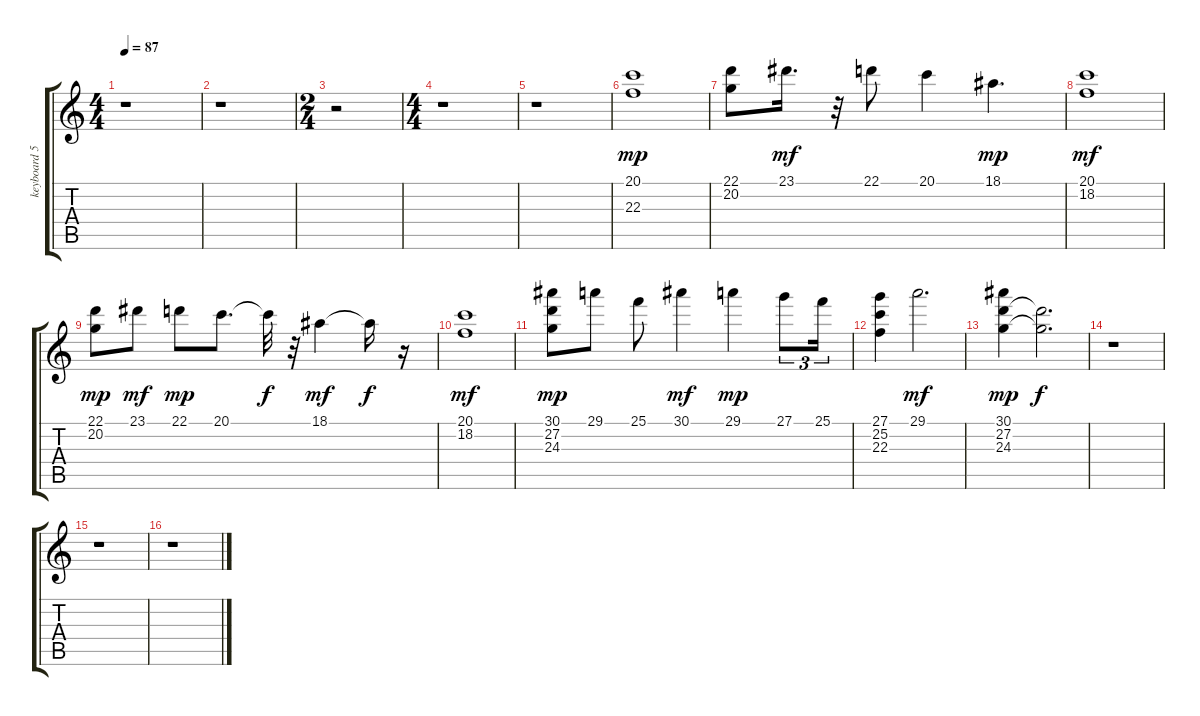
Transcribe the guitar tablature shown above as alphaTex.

\track ("keyboard 5" "keyboard 5") {instrument stringensemble1}
\staff {score tabs}
\tuning (E4 B3 G3 D3 A2 E2) {hide}
\ts (4 4)
\tempo 87
\clef g2
\ks c
r.1{dy mp} |
r.1 |
\ts (2 4)
r.2 |
\ts (4 4)
r.1 |
r.1 |
(20.1 22.3).1 |
(22.1 20.2).8 23.1.16{d dy mf} r.32 22.1.8 20.1.4 18.1.4{d dy mp} |
(20.1 18.2).1{dy mf} |
(22.1 20.2).8{dy mp} 23.1.8{dy mf} 22.1.8{dy mp} 20.1.8{d} 20.1{t}.32{dy f} r.32 18.1.4{dy mf} 18.1{t}.16{dy f} r.16 |
(20.1 18.2).1{dy mf} |
(30.1 27.2 24.3).8{dy mp} 29.1.8 25.1.8 30.1.4{dy mf} 29.1.4{dy mp} 27.1.8{tu (3 2)} 25.1.16{tu (3 2)} |
(27.1 25.2 22.3).4 29.1.2{d dy mf} |
(30.1 27.2 24.3).4{dy mp} (27.2{t} 24.3{t}).2{d dy f} |
r.1 |
r.1 |
r.1
